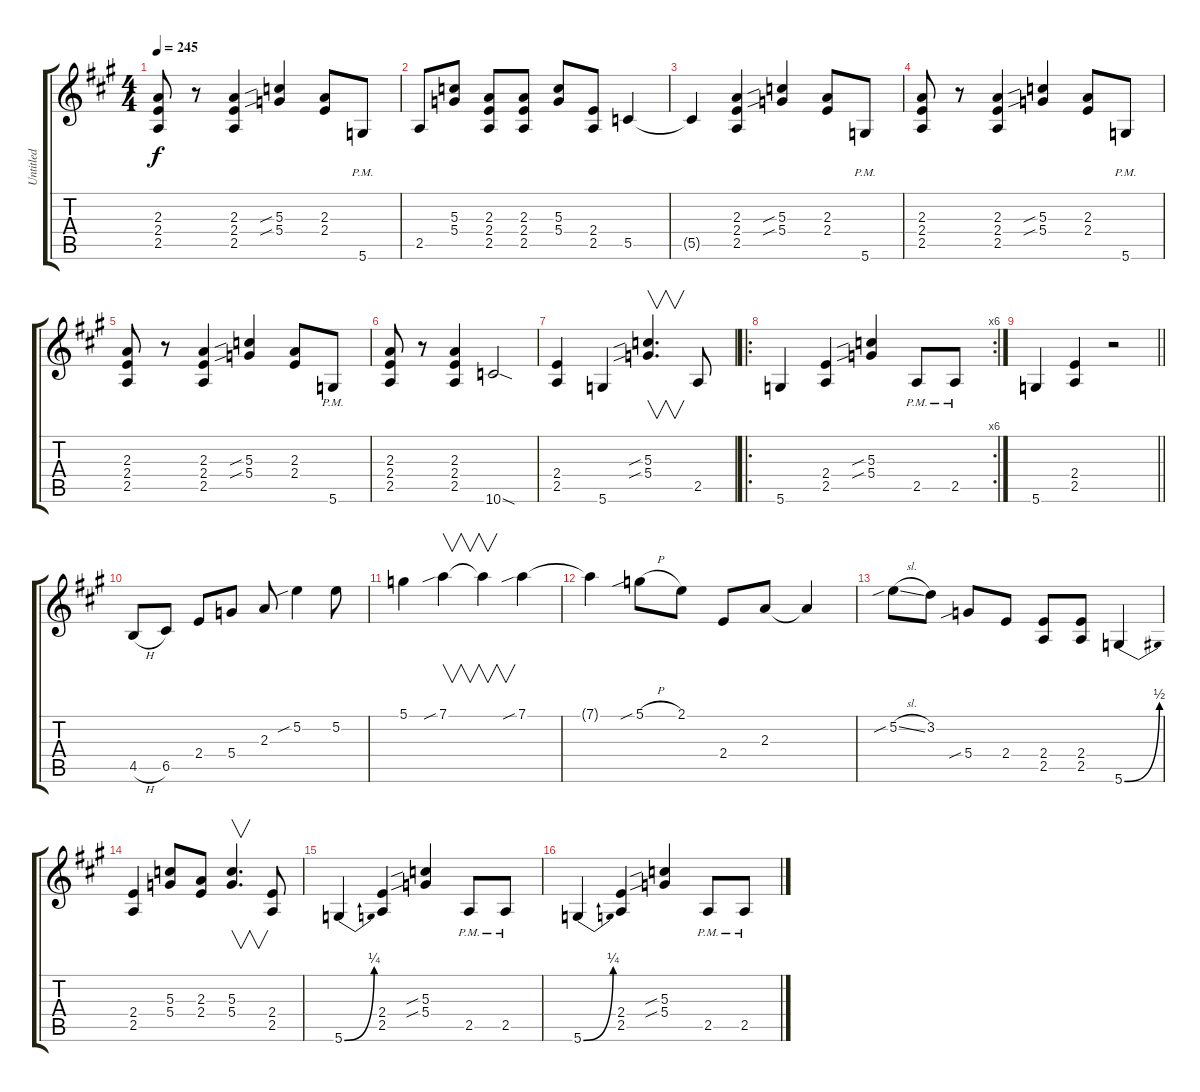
\track ("Untitled" "Untitled") {instrument overdrivenguitar}
\staff {score tabs}
\tuning (D4 B3 G3 D3 G2 D2) {hide}
\ts (4 4)
\tempo 245
\clef g2
\ks a
(2.3 2.4 2.5).8{dy f} r.8 (2.3 2.4 2.5).4 (5.3{sib} 5.4{sib}).4 (2.3 2.4).8 5.6{pm}.8 |
2.5.8 (5.3 5.4).8 (2.3 2.4 2.5).8 (2.3 2.4 2.5).8 (5.3 5.4).8 (2.4 2.5).8 5.5.4 |
5.5{t}.4 (2.3 2.4 2.5).4 (5.3{sib} 5.4{sib}).4 (2.3 2.4).8 5.6{pm}.8 |
(2.3 2.4 2.5).8 r.8 (2.3 2.4 2.5).4 (5.3{sib} 5.4{sib}).4 (2.3 2.4).8 5.6{pm}.8 |
(2.3 2.4 2.5).8 r.8 (2.3 2.4 2.5).4 (5.3{sib} 5.4{sib}).4 (2.3 2.4).8 5.6{pm}.8 |
(2.3 2.4 2.5).8 r.8 (2.3 2.4 2.5).4 10.6{sod}.2 |
(2.4 2.5).4 5.6.4 (5.3{sib} 5.4{sib}).4{v d} 2.5.8 |
\ro
\rc 6
5.6.4 (2.4 2.5).4 (5.3{sib} 5.4{sib}).4 2.5{pm}.8 2.5{pm}.8 |
\barLineRight lightlight
5.6.4 (2.4 2.5).4 r.2 |
4.5{h}.8 6.5.8 2.4.8 5.4.8 2.3.8 5.2{sib}.4 5.2.8 |
5.1.4 7.1{sib}.4{v} 7.1{t}.4{v} 7.1{sib}.4 |
7.1{t}.4 5.1{sib h}.8 2.1.8 2.4.8 2.3.8 2.3{t}.4 |
5.2{sib sl}.8 3.2.8 5.4{sib}.8 2.4.8 (2.4 2.5).8 (2.4 2.5).8 5.6{be (bend 0 0 60 2)}.4 |
(2.4 2.5).4 (5.3 5.4).8 (2.3 2.4).8 (5.3 5.4).4{v d} (2.4 2.5).8 |
5.6{be (bend 0 0 60 1)}.4 (2.4 2.5).4 (5.3{sib} 5.4{sib}).4 2.5{pm}.8 2.5{pm}.8 |
5.6{be (bend 0 0 60 1)}.4 (2.4 2.5).4 (5.3{sib} 5.4{sib}).4 2.5{pm}.8 2.5{pm}.8
